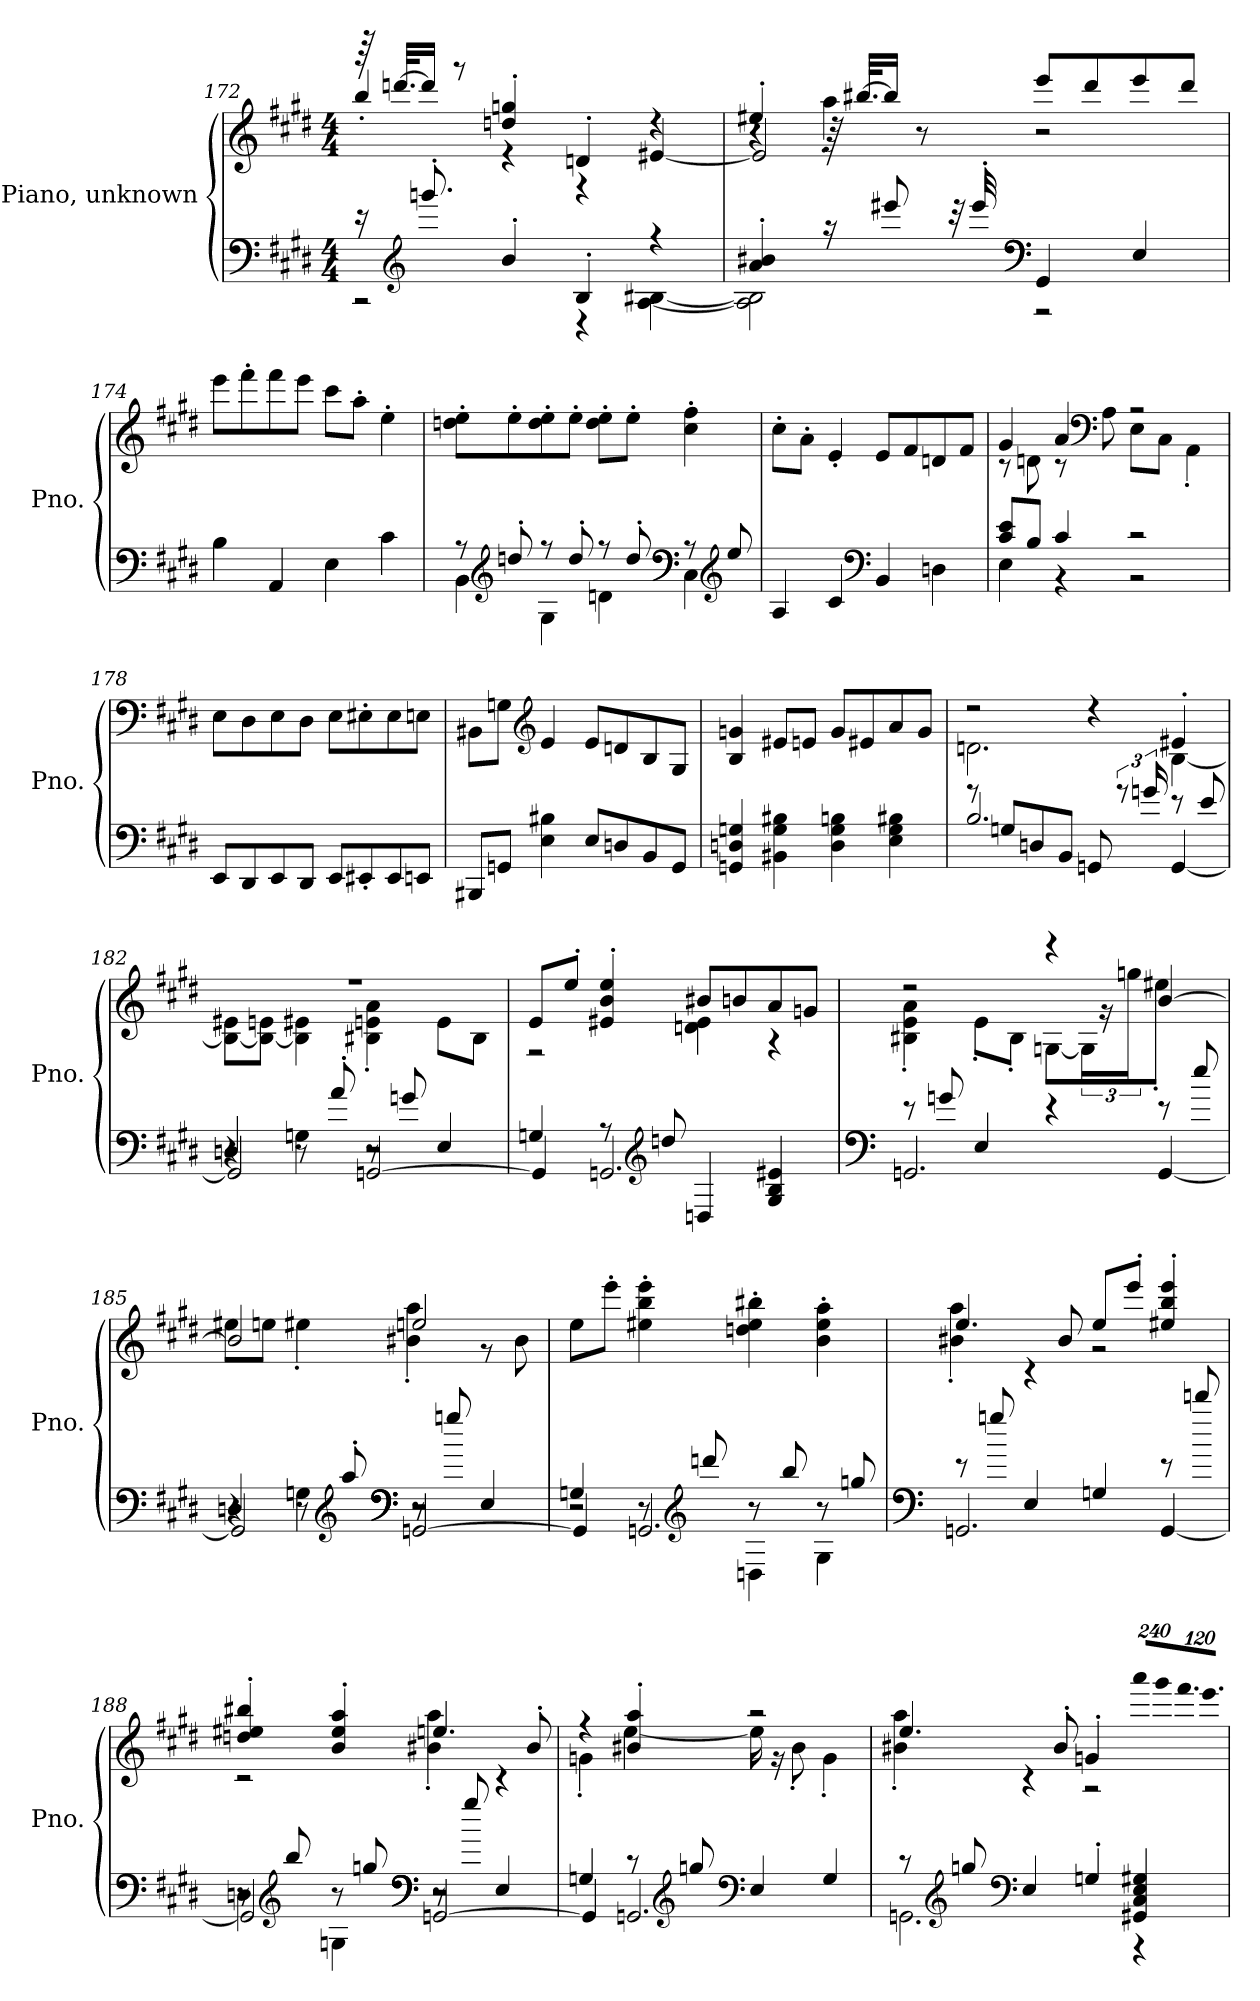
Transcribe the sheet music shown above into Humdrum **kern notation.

**kern	**kern
*part1	*part1
*staff2	*staff1
*I"Piano, unknown	*
*I'Pno.	*
!!LO:LB:g=z
*clefF4	*clefG2
*k[f#c#g#d#]	*k[f#c#g#d#]
*M4/4	*M4/4
=172	=172
*^	*^
16r	2r	64r	4bb'/
.	.	[32.dddn/KLL	.
*clefG2	*	*	*
8.gggn'/	.	16ddd/JJ]	.
.	.	8r	.
4b'/	.	4ddn/' 4ggn/'	4r
4B'/	4r	4dn'/	4r
4r	[4A\ [4B#X\	4r	[4e#X/
=173	=173	=173	=173
*	*	*	*^
4a/' 4b#X/'	2A\] 2B#\]	4ee#X'/	4r	2e#/]
16r	.	64r	4aa'\	.
.	.	[32.bb#X/KLL	.	.
8eee#X/	.	16bb#/JJ]	.	.
.	.	8r	.	.
32r	.	.	.	.
32eee#'/	.	.	.	.
*clefF4	*	*	*	*
4GG#/	2r	8eee/L	2r	2r
.	.	8ddd#/	.	.
4E/	.	8eee/	.	.
.	.	8ddd#/J	.	.
*v	*v	*	*	*
*	*v	*v	*v
=174	=174
4B\	8eee\L
.	8fff#'\
4AA/	8fff#\
.	8eee\J
4E\	8ccc#\L
.	8aa'\J
4c#\	4ee'\
!!LO:PB:g=z
=175	=175
*^	*
8r	4BB\	8ddn\' 8ee\'L
*clefG2	*	*
8ddn'/	.	8ee'\
8r	4G#\	8dd\' 8ee\'
8dd'/	.	8ee'\J
8r	4dn\	8dd\' 8ee\'L
8dd'/	.	8ee'\J
*clefF4	*	*
8r	4C#\	4cc#\' 4ff#\'
*clefG2	*	*
8ee/	.	.
*v	*v	*
=176	=176
4A/	8cc#'\L
.	8a'\J
4c#/	4e'/
*clefF4	*
4BB/	8e/L
.	8f#/
4Dn\	8dn/
.	8f#/J
=177	=177
*^	*^
8c#/ 8e/L	4E\	4g#/	8r
8B/J	.	.	8dn\
4c#/	4r	4a/	8r
*	*	*clefF4	*
.	.	.	8A\
2r	2r	2r	8E\L
.	.	.	8C#\J
.	.	.	4AA'\
*v	*v	*	*
*	*v	*v
!!LO:LB:g=z
=178	=178
8EE/L	8E\L
8DD#/	8D#\
8EE/	8E\
8DD#/J	8D#\J
8EE/L	8E\L
8EE#X'/	8E#X'\
8EE#/	8E#\
8EEn/J	8En\J
=179	=179
8BBB#X/L	8BB#X\L
8GGn/J	8Gn\J
*	*clefG2
4E\ 4B#X\	4e/
8E/L	8e/L
8Dn/	8dn/
8BB/	8B/
8GG/J	8G/J
=180	=180
4GGn/ 4Dn/ 4Gn/	4B/ 4gn/
4BB#X\ 4G\ 4B#X\	8e#X/L
.	8en/J
4D\ 4G\ 4Bn\	8g/L
.	8e#X/
4E\ 4G\ 4B#X\	8a/
.	8g/J
!!LO:LB:g=z
=181	=181
*^	*^
8r	2.B/	2r	2.dn\
8Gn/L	.	.	.
8Dn/	.	.	.
8BB/J	.	.	.
8GGn/	.	4r	.
12r	.	.	.
24gn/	.	.	.
8r	[4GG/	4e#X'/	[4B\
8e/	.	.	.
=182	=182	=182	=182
*	*^	*	*
4Dn/	4r	2GG/]	1r	8B\_ 8e#X\L
.	.	.	.	8B\_ 8en\J
8r	4Gn\	.	.	4B\] 4e#X\
8a'/	.	.	.	.
8r	2r	[2GGn/	.	4B#X\' 4en\' 4a\'
8gn/	.	.	.	.
4E/	.	.	.	8e\L
.	.	.	.	8B#\J
*	*v	*v	*	*
=183	=183	=183	=183
4Gn/	4GG/]	8e/L	2r
.	.	8ee'/J	.
8r	2.GGn/	4e#X/' 4b/' 4ee/'	.
*clefG2	*	*	*
8ddn/	.	.	.
4Dn/	.	8b#X/L	4dn\ 4e#\
.	.	8bn/	.
4G/ 4B/ 4e#X/	.	8a/	4r
.	.	8gn/J	.
!!LO:LB:g=z	!!
=184	=184	=184	=184
*clefF4	*	*	*
8r	2.GGn/	2r	4B#X\' 4e\' 4a\'
8gn/	.	.	.
4E/	.	.	8e'\L
.	.	.	8B#'\J
4r	.	4r	[8Gn\L
.	.	.	24G\Jk]
.	.	.	24r
.	.	.	24ggn\
8r	[4GG/	[4b/	4ee#X'\
8ee/	.	.	.
=185	=185	=185	=185
*	*^	*	*
4Dn/	4r	2GG/]	2b/]	8ee#X\L
.	.	.	.	8een\J
8r	4Gn\	.	.	4ee#X'\
*clefG2	*	*	*	*
8aa'/	.	.	.	.
*clefF4	*	*	*	*
8r	2r	[2GGn/	2een/	4b#X\' 4aa\'
8ggn/	.	.	.	.
4E/	.	.	.	8r
.	.	.	.	8b#\
*	*	*	*v	*v
!!LO:LB:g=z
=186	=186	=186	=186
4Gn/	2r	4GG/]	8ee\L
.	.	.	8eee'\J
8r	.	2.GGn/	4ee#X\' 4bb\' 4eee\'
*clefG2	*	*	*
8dddn/	.	.	.
8r	4Dn\	.	4ddn\' 4ee#\' 4bb#X\'
8bb/	.	.	.
8r	4G\	.	4b\' 4ee#\' 4aa\'
8ggn/	.	.	.
*v	*v	*v	*
=187	=187
*clefF4	*
*^	*^
8r	2.GGn/	4.ee/	4b#X\' 4aa\'
8ggn/	.	.	.
4E/	.	.	4r
.	.	8b#/	.
4Gn/	.	8ee/L	2r
.	.	8eee'/J	.
8r	[4GG/	4ee#X/' 4bb/' 4eee/'	.
8dddn/	.	.	.
!!LO:LB:g=z	!!
=188	=188	=188	=188
*	*^	*	*
8r	4Dn\	2GG/]	4ddn/' 4ee#X/' 4bb#X/'	2r
*clefG2	*	*	*	*
8bb/	.	.	.	.
8r	4Gn\	.	4b/' 4ee#/' 4aa/'	.
8ggn/	.	.	.	.
*clefF4	*	*	*	*
8r	2r	[2GGn/	4.een/	4b#X\' 4aa\'
8gg/	.	.	.	.
4E/	.	.	.	4r
.	.	.	8b#'/	.
*	*v	*v	*	*
=189	=189	=189	=189
4Gn/	4GG/]	4r	4gn'\
8r	2.GGn/	4b#X/' 4aa/'	[4ee\
*clefG2	*	*	*
8ggn/	.	.	.
*clefF4	*	*	*
4E/	.	2r	16ee\]
.	.	.	16r
.	.	.	8b#'\
4G/	.	.	4g'\
!!LO:PB:g=z	!!
=190	=190	=190	=190
8r	2.GGn\	4.ee/	4b#X\' 4aa\'
*clefG2	*	*	*
8ggn/	.	.	.
*clefF4	*	*	*
4E/	.	.	4r
.	.	8b#'/	.
4Gn'/	.	4gn'/	2r
*	*	*Xbrackettup	*
!	!	!LO:N:vis=16	!
4GG#X/ 4C#/ 4E/ 4G#X/	4r	1920%137aaa/LL	.
!	!	!LO:N:vis=16	!
.	.	1920%137ggg#/	.
!	!	!LO:N:vis=32.	!
.	.	1920%103fff#/L	.
!	!	!LO:N:vis=32.	!
.	.	1920%103eee/JJJ	.
*v	*v	*	*
*	*v	*v
=	=
*-	*-
